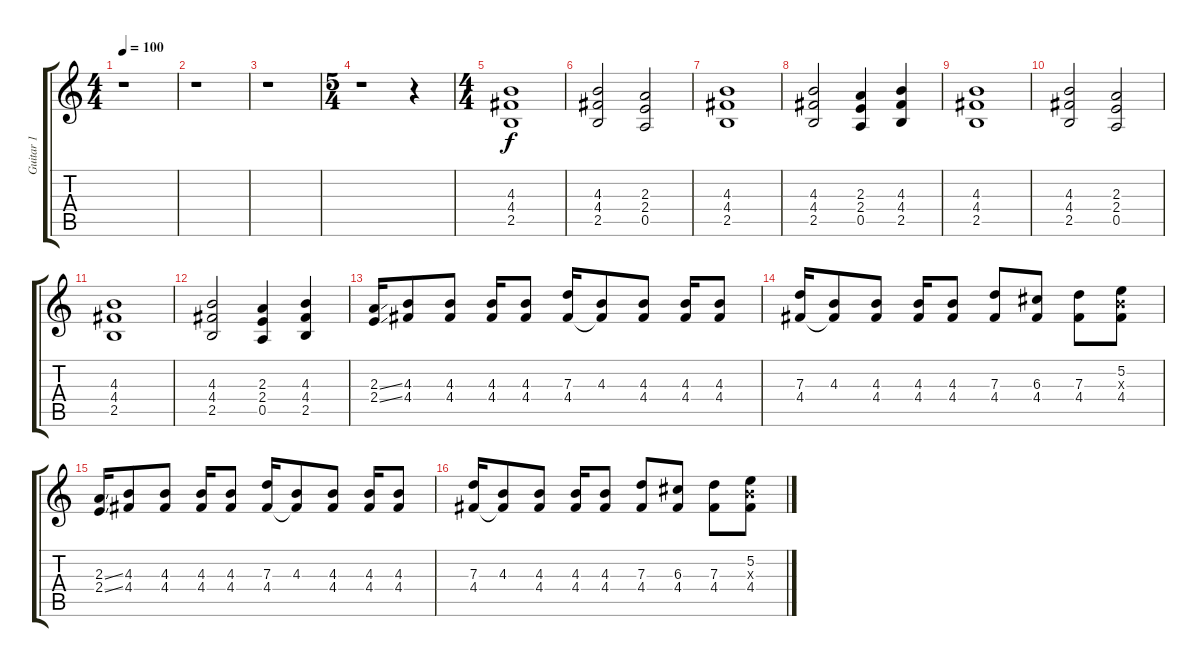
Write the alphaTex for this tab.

\track ("Guitar 1" "Guitar 1") {instrument overdrivenguitar}
\staff {score tabs}
\tuning (E4 B3 G3 D3 A2 E2) {hide}
\ts (4 4)
\tempo 100
\clef g2
\ks c
r.1{dy f instrument overdrivenguitar} |
r.1 |
r.1 |
\ts (5 4)
r.1 r.4 |
\ts (4 4)
\section ("" "")
(4.3 4.4 2.5).1 |
(4.3 4.4 2.5).2 (2.3 2.4 0.5).2 |
(4.3 4.4 2.5).1 |
(4.3 4.4 2.5).2 (2.3 2.4 0.5).4 (4.3 4.4 2.5).4 |
(4.3 4.4 2.5).1 |
(4.3 4.4 2.5).2 (2.3 2.4 0.5).2 |
(4.3 4.4 2.5).1 |
(4.3 4.4 2.5).2 (2.3 2.4 0.5).4 (4.3 4.4 2.5).4 |
(2.3{ss} 2.4{ss}).16 (4.3 4.4).8 (4.3 4.4).8 (4.3 4.4).16 (4.3 4.4).8 (7.3 4.4).16 (4.3 4.4{t}).8 (4.3 4.4).8 (4.3 4.4).16 (4.3 4.4).8 |
(7.3 4.4).16 (4.3 4.4{t}).8 (4.3 4.4).8 (4.3 4.4).16 (4.3 4.4).8 (7.3 4.4).8 (6.3 4.4).8 (7.3 4.4).8 (5.2 4.3{x} 4.4).8 |
(2.3{ss} 2.4{ss}).16 (4.3 4.4).8 (4.3 4.4).8 (4.3 4.4).16 (4.3 4.4).8 (7.3 4.4).16 (4.3 4.4{t}).8 (4.3 4.4).8 (4.3 4.4).16 (4.3 4.4).8 |
(7.3 4.4).16 (4.3 4.4{t}).8 (4.3 4.4).8 (4.3 4.4).16 (4.3 4.4).8 (7.3 4.4).8 (6.3 4.4).8 (7.3 4.4).8 (5.2 4.3{x} 4.4).8
